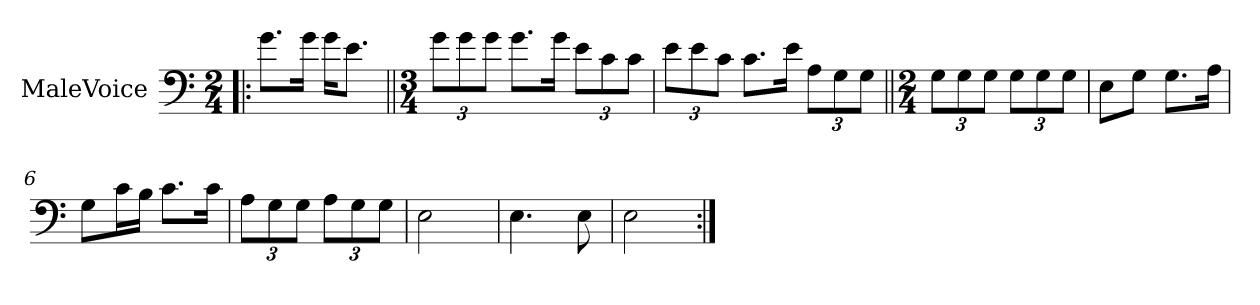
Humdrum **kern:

**kern
*part1
*staff1
*I"MaleVoice
*clefF4
*M2/4
*MM104
=1!|:
8.g\L
16g\Jk
16g\KL
8.e\J
=2||
*M3/4
12g\L
12g\
12g\J
8.g\L
16g\Jk
12e\L
12c\
12c\J
=3
12e\L
12e\
12c\J
8.c\L
16e\Jk
12A\L
12G\
12G\J
=4||
*M2/4
12G\L
12G\
12G\J
12G\L
12G\
12G\J
=5
8E\L
8G\J
8.G\L
16A\Jk
=6
8G\L
16c\L
16B\JJ
8.c\L
16c\Jk
=7
12A\L
12G\
12G\J
12A\L
12G\
12G\J
=8
2E
=9
4.E
8E
=10
2E
=:|!
*-
